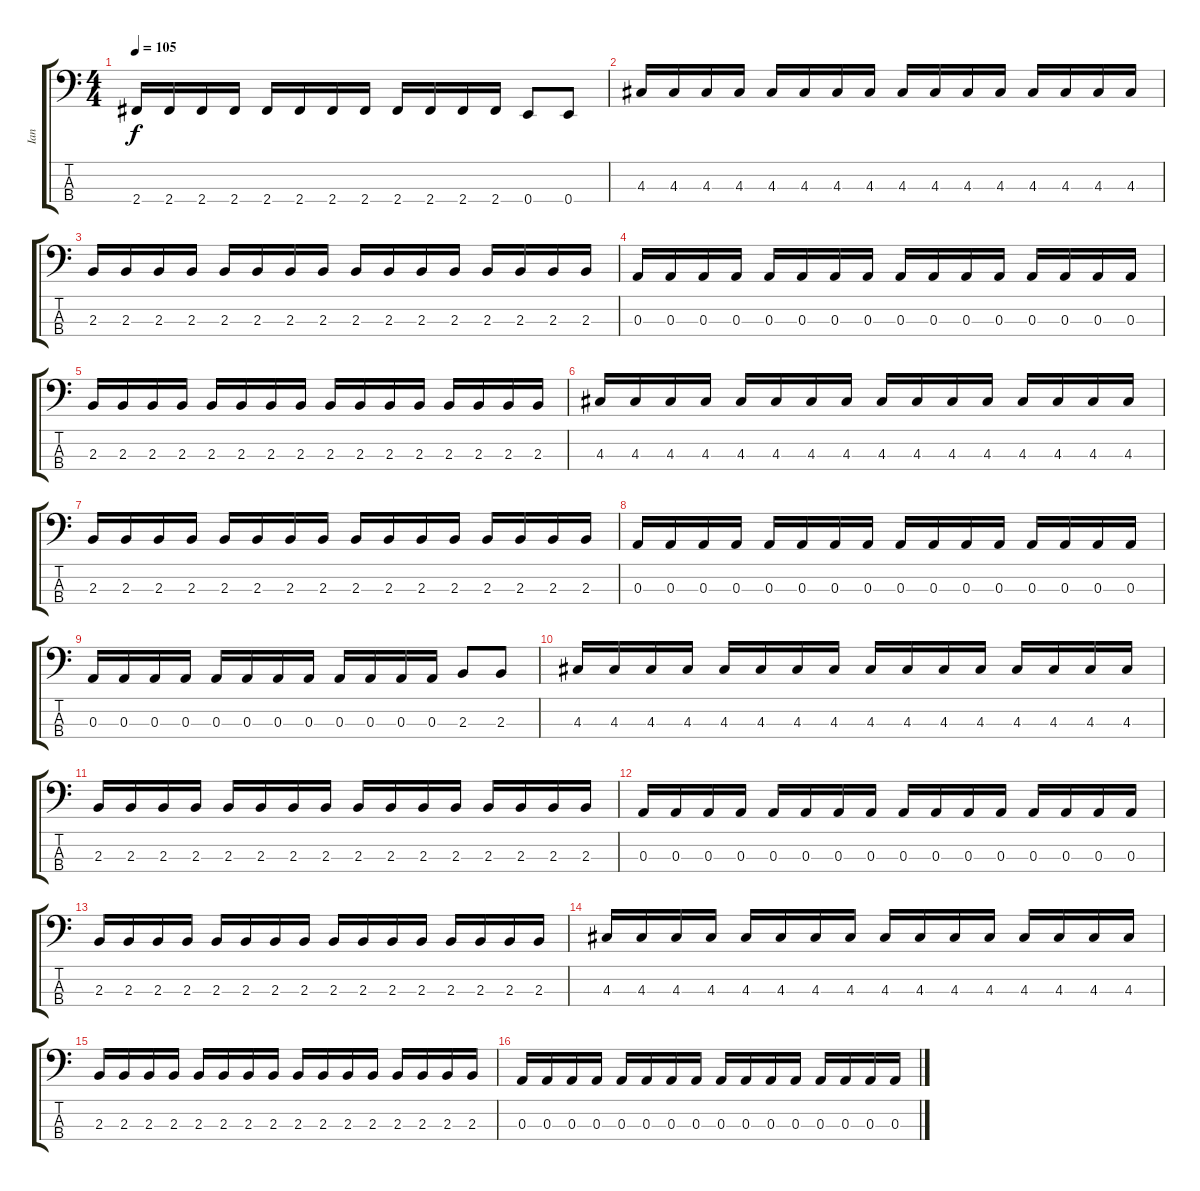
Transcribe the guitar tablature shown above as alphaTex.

\track ("Ian" "Ian") {instrument electricbasspick}
\staff {score tabs}
\tuning (G2 D2 A1 E1) {hide}
\ts (4 4)
\tempo 105
\clef f4
\ks c
2.4.16{dy f} 2.4.16 2.4.16 2.4.16 2.4.16 2.4.16 2.4.16 2.4.16 2.4.16 2.4.16 2.4.16 2.4.16 0.4.8 0.4.8 |
4.3.16 4.3.16 4.3.16 4.3.16 4.3.16 4.3.16 4.3.16 4.3.16 4.3.16 4.3.16 4.3.16 4.3.16 4.3.16 4.3.16 4.3.16 4.3.16 |
2.3.16 2.3.16 2.3.16 2.3.16 2.3.16 2.3.16 2.3.16 2.3.16 2.3.16 2.3.16 2.3.16 2.3.16 2.3.16 2.3.16 2.3.16 2.3.16 |
0.3.16 0.3.16 0.3.16 0.3.16 0.3.16 0.3.16 0.3.16 0.3.16 0.3.16 0.3.16 0.3.16 0.3.16 0.3.16 0.3.16 0.3.16 0.3.16 |
2.3.16 2.3.16 2.3.16 2.3.16 2.3.16 2.3.16 2.3.16 2.3.16 2.3.16 2.3.16 2.3.16 2.3.16 2.3.16 2.3.16 2.3.16 2.3.16 |
4.3.16 4.3.16 4.3.16 4.3.16 4.3.16 4.3.16 4.3.16 4.3.16 4.3.16 4.3.16 4.3.16 4.3.16 4.3.16 4.3.16 4.3.16 4.3.16 |
2.3.16 2.3.16 2.3.16 2.3.16 2.3.16 2.3.16 2.3.16 2.3.16 2.3.16 2.3.16 2.3.16 2.3.16 2.3.16 2.3.16 2.3.16 2.3.16 |
0.3.16 0.3.16 0.3.16 0.3.16 0.3.16 0.3.16 0.3.16 0.3.16 0.3.16 0.3.16 0.3.16 0.3.16 0.3.16 0.3.16 0.3.16 0.3.16 |
0.3.16 0.3.16 0.3.16 0.3.16 0.3.16 0.3.16 0.3.16 0.3.16 0.3.16 0.3.16 0.3.16 0.3.16 2.3.8 2.3.8 |
4.3.16 4.3.16 4.3.16 4.3.16 4.3.16 4.3.16 4.3.16 4.3.16 4.3.16 4.3.16 4.3.16 4.3.16 4.3.16 4.3.16 4.3.16 4.3.16 |
2.3.16 2.3.16 2.3.16 2.3.16 2.3.16 2.3.16 2.3.16 2.3.16 2.3.16 2.3.16 2.3.16 2.3.16 2.3.16 2.3.16 2.3.16 2.3.16 |
0.3.16 0.3.16 0.3.16 0.3.16 0.3.16 0.3.16 0.3.16 0.3.16 0.3.16 0.3.16 0.3.16 0.3.16 0.3.16 0.3.16 0.3.16 0.3.16 |
2.3.16 2.3.16 2.3.16 2.3.16 2.3.16 2.3.16 2.3.16 2.3.16 2.3.16 2.3.16 2.3.16 2.3.16 2.3.16 2.3.16 2.3.16 2.3.16 |
4.3.16 4.3.16 4.3.16 4.3.16 4.3.16 4.3.16 4.3.16 4.3.16 4.3.16 4.3.16 4.3.16 4.3.16 4.3.16 4.3.16 4.3.16 4.3.16 |
2.3.16 2.3.16 2.3.16 2.3.16 2.3.16 2.3.16 2.3.16 2.3.16 2.3.16 2.3.16 2.3.16 2.3.16 2.3.16 2.3.16 2.3.16 2.3.16 |
0.3.16 0.3.16 0.3.16 0.3.16 0.3.16 0.3.16 0.3.16 0.3.16 0.3.16 0.3.16 0.3.16 0.3.16 0.3.16 0.3.16 0.3.16 0.3.16
